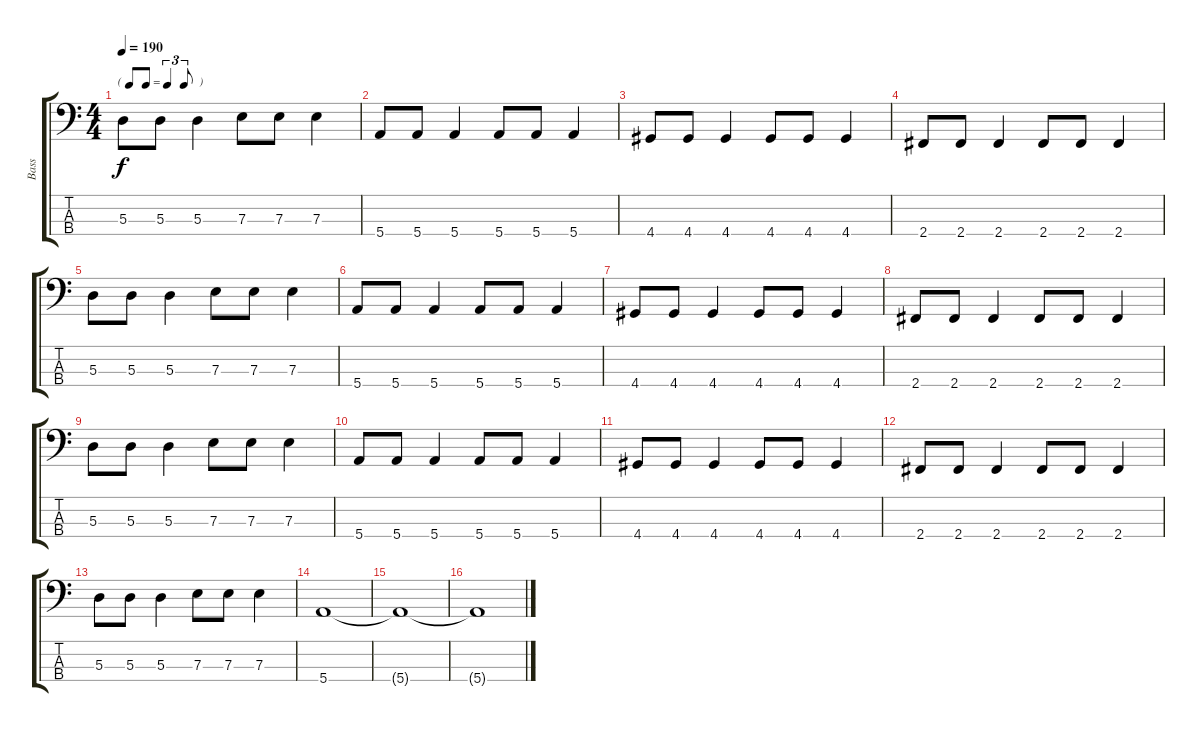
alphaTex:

\track ("Bass" "Bass") {instrument electricbassfinger}
\staff {score tabs}
\tuning (G2 D2 A1 E1) {hide}
\ts (4 4)
\tf triplet8th
\tempo 190
\clef f4
\ks c
5.3.8{dy f} 5.3.8 5.3.4 7.3.8 7.3.8 7.3.4 |
5.4.8 5.4.8 5.4.4 5.4.8 5.4.8 5.4.4 |
4.4.8 4.4.8 4.4.4 4.4.8 4.4.8 4.4.4 |
2.4.8 2.4.8 2.4.4 2.4.8 2.4.8 2.4.4 |
5.3.8 5.3.8 5.3.4 7.3.8 7.3.8 7.3.4 |
5.4.8 5.4.8 5.4.4 5.4.8 5.4.8 5.4.4 |
4.4.8 4.4.8 4.4.4 4.4.8 4.4.8 4.4.4 |
2.4.8 2.4.8 2.4.4 2.4.8 2.4.8 2.4.4 |
5.3.8 5.3.8 5.3.4 7.3.8 7.3.8 7.3.4 |
5.4.8 5.4.8 5.4.4 5.4.8 5.4.8 5.4.4 |
4.4.8 4.4.8 4.4.4 4.4.8 4.4.8 4.4.4 |
2.4.8 2.4.8 2.4.4 2.4.8 2.4.8 2.4.4 |
5.3.8 5.3.8 5.3.4 7.3.8 7.3.8 7.3.4 |
5.4.1 |
5.4{t}.1 |
5.4{t}.1
